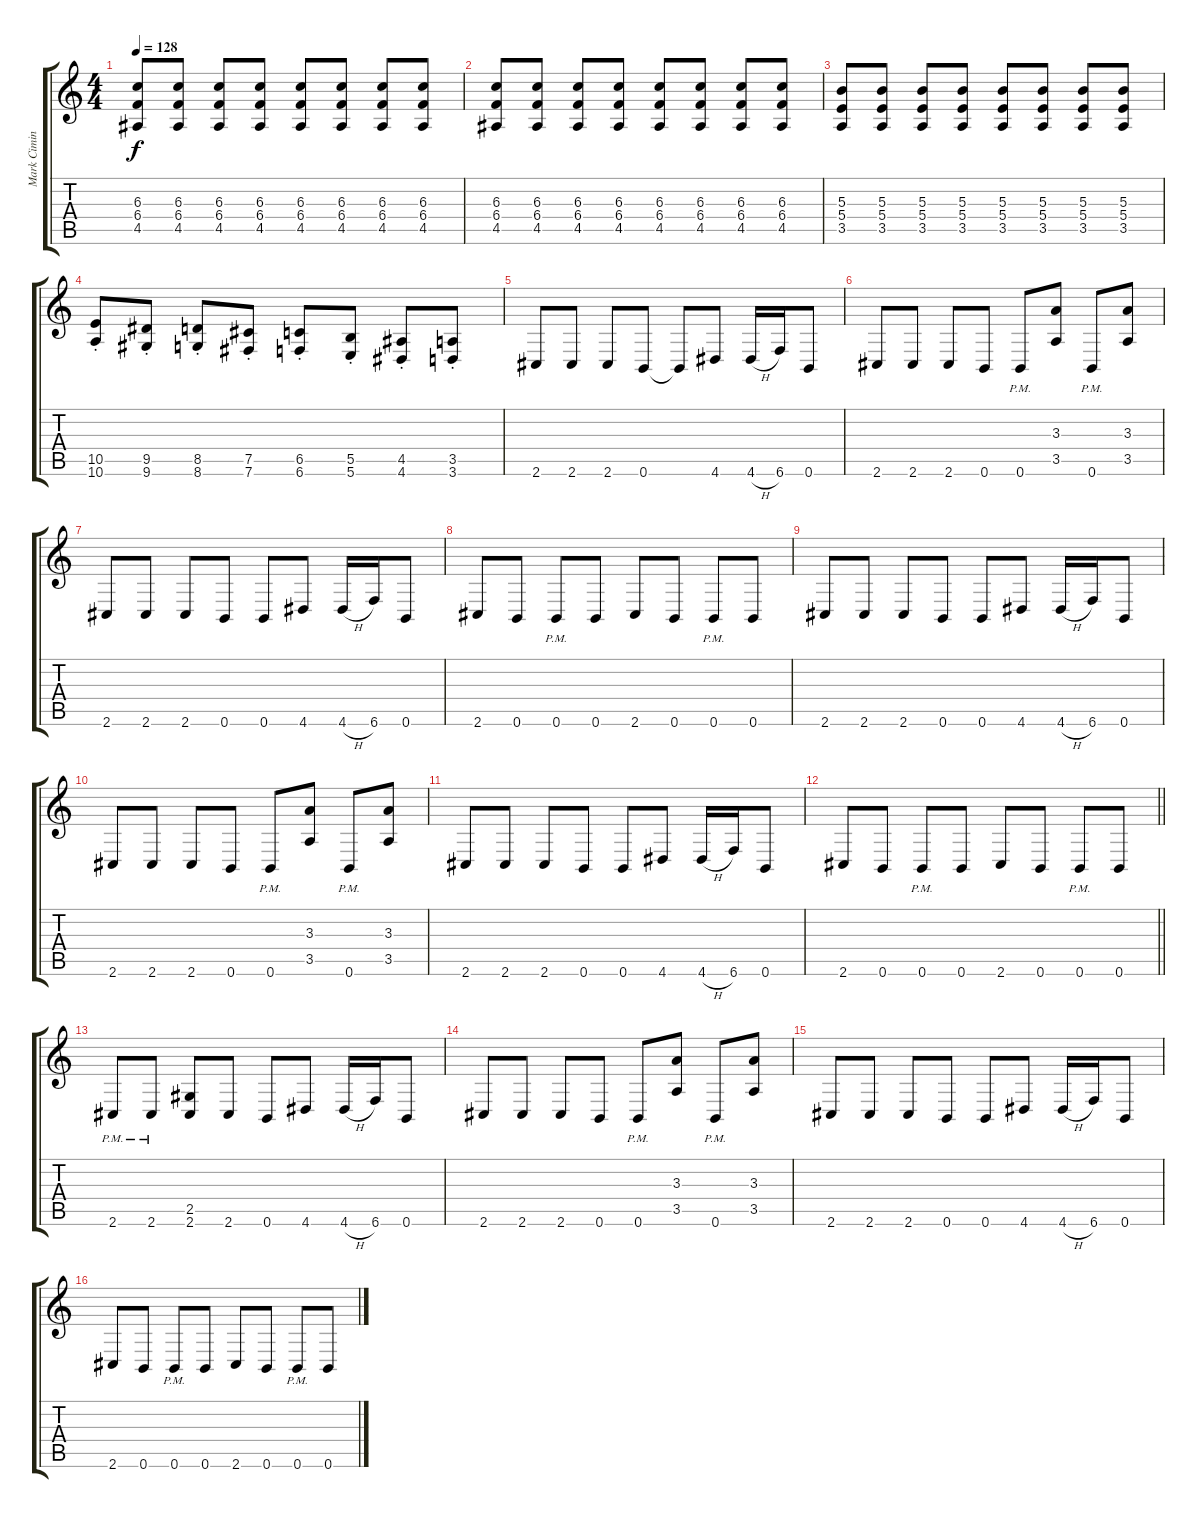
\track ("Mark Cimino" "Mark Cimin") {instrument distortionguitar}
\staff {score tabs}
\tuning (Eb4 B3 Gb3 B2 Gb2 B1) {hide}
\ts (4 4)
\tempo 128
\clef g2
\ks c
(6.3 6.4 4.5).8{dy f} (6.3 6.4 4.5).8 (6.3 6.4 4.5).8 (6.3 6.4 4.5).8 (6.3 6.4 4.5).8 (6.3 6.4 4.5).8 (6.3 6.4 4.5).8 (6.3 6.4 4.5).8 |
(6.3 6.4 4.5).8 (6.3 6.4 4.5).8 (6.3 6.4 4.5).8 (6.3 6.4 4.5).8 (6.3 6.4 4.5).8 (6.3 6.4 4.5).8 (6.3 6.4 4.5).8 (6.3 6.4 4.5).8 |
(5.3 5.4 3.5).8 (5.3 5.4 3.5).8 (5.3 5.4 3.5).8 (5.3 5.4 3.5).8 (5.3 5.4 3.5).8 (5.3 5.4 3.5).8 (5.3 5.4 3.5).8 (5.3 5.4 3.5).8 |
(10.5{st} 10.6{st}).8 (9.5{st} 9.6{st}).8 (8.5{st} 8.6{st}).8 (7.5{st} 7.6{st}).8 (6.5{st} 6.6{st}).8 (5.5{st} 5.6{st}).8 (4.5{st} 4.6{st}).8 (3.5{st} 3.6{st}).8 |
2.6.8 2.6.8 2.6.8 0.6.8 0.6{t}.8 4.6.8 4.6{h}.16 6.6.16 0.6.8 |
2.6.8 2.6.8 2.6.8 0.6.8 0.6{pm}.8 (3.3 3.5).8 0.6{pm}.8 (3.3 3.5).8 |
2.6.8 2.6.8 2.6.8 0.6.8 0.6.8 4.6.8 4.6{h}.16 6.6.16 0.6.8 |
2.6.8 0.6.8 0.6{pm}.8 0.6.8 2.6.8 0.6.8 0.6{pm}.8 0.6.8 |
2.6.8 2.6.8 2.6.8 0.6.8 0.6.8 4.6.8 4.6{h}.16 6.6.16 0.6.8 |
2.6.8 2.6.8 2.6.8 0.6.8 0.6{pm}.8 (3.3 3.5).8 0.6{pm}.8 (3.3 3.5).8 |
2.6.8 2.6.8 2.6.8 0.6.8 0.6.8 4.6.8 4.6{h}.16 6.6.16 0.6.8 |
\barLineRight lightlight
2.6.8 0.6.8 0.6{pm}.8 0.6.8 2.6.8 0.6.8 0.6{pm}.8 0.6.8 |
2.6{pm}.8 2.6{pm}.8 (2.5 2.6).8 2.6.8 0.6.8 4.6.8 4.6{h}.16 6.6.16 0.6.8 |
2.6.8 2.6.8 2.6.8 0.6.8 0.6{pm}.8 (3.3 3.5).8 0.6{pm}.8 (3.3 3.5).8 |
2.6.8 2.6.8 2.6.8 0.6.8 0.6.8 4.6.8 4.6{h}.16 6.6.16 0.6.8 |
2.6.8 0.6.8 0.6{pm}.8 0.6.8 2.6.8 0.6.8 0.6{pm}.8 0.6.8
